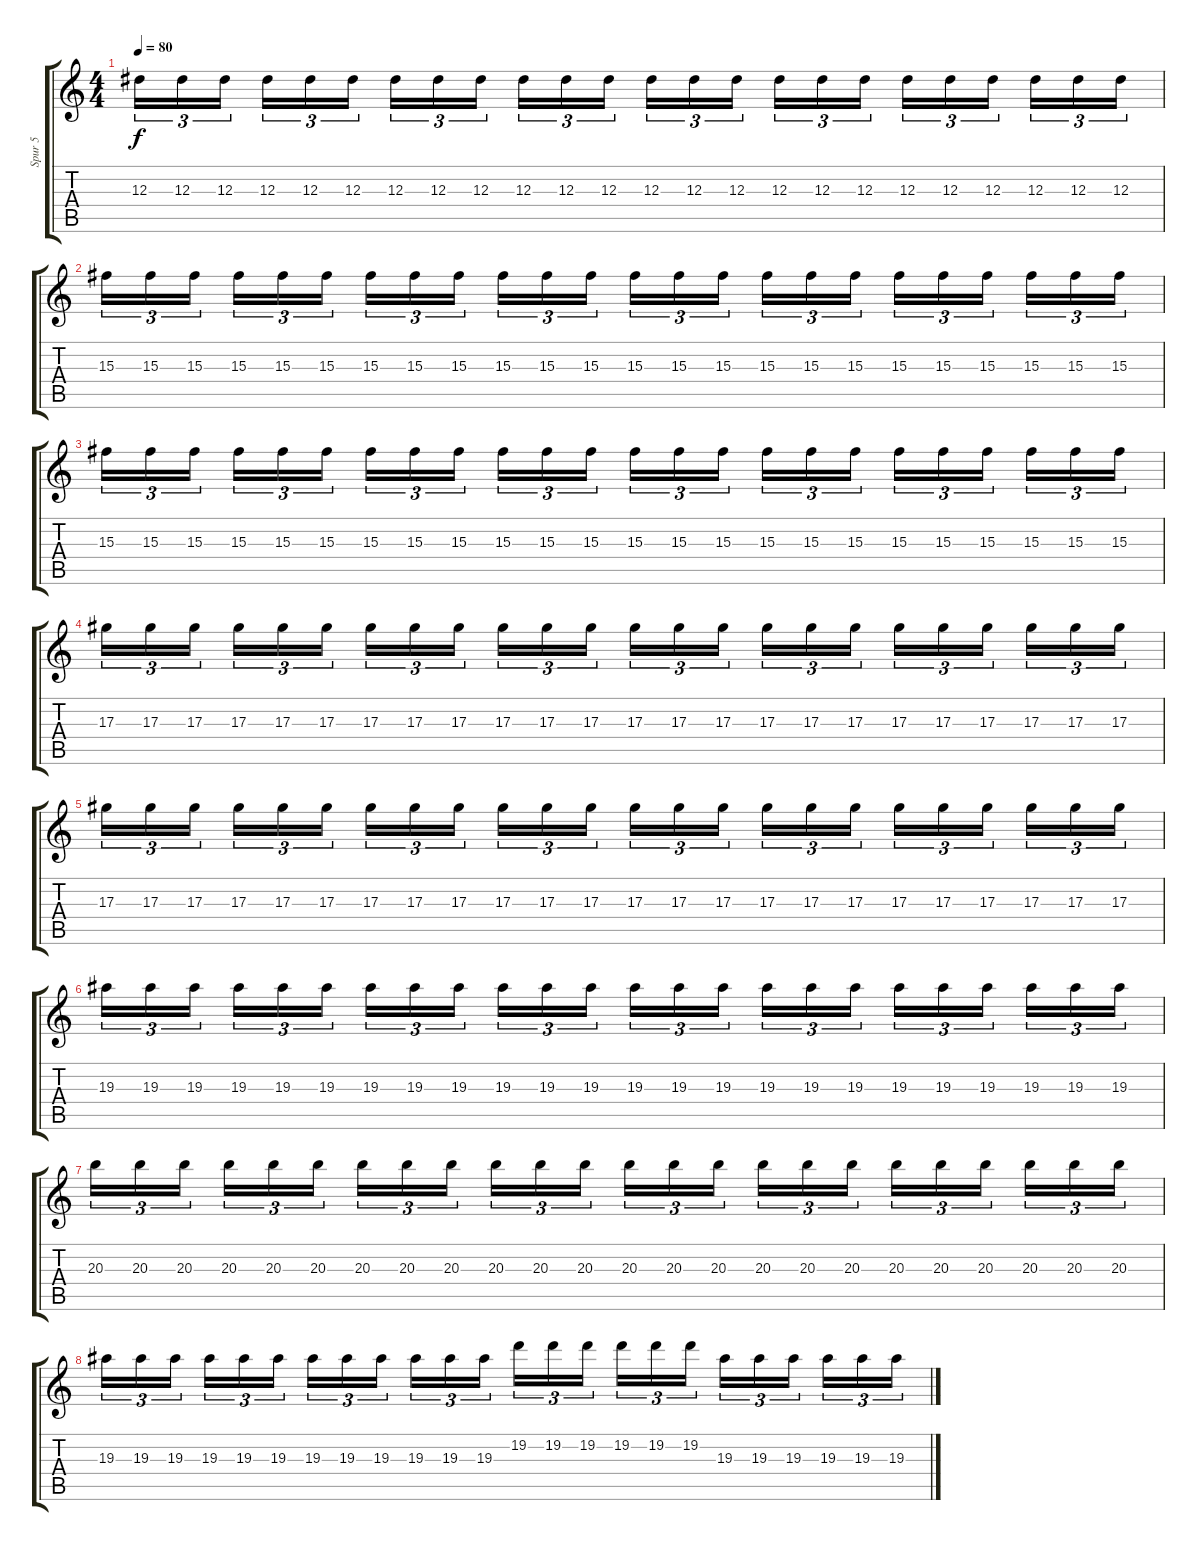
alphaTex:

\track ("Spur 5" "Spur 5") {instrument distortionguitar}
\staff {score tabs}
\tuning (C4 G3 Eb3 Bb2 F2 C2) {hide}
\ts (4 4)
\tempo 80
\clef g2
\ks c
12.3.16{tu (3 2) dy f} 12.3.16{tu (3 2)} 12.3.16{tu (3 2) beam splitsecondary} 12.3.16{tu (3 2)} 12.3.16{tu (3 2)} 12.3.16{tu (3 2)} 12.3.16{tu (3 2)} 12.3.16{tu (3 2)} 12.3.16{tu (3 2) beam splitsecondary} 12.3.16{tu (3 2)} 12.3.16{tu (3 2)} 12.3.16{tu (3 2)} 12.3.16{tu (3 2)} 12.3.16{tu (3 2)} 12.3.16{tu (3 2) beam splitsecondary} 12.3.16{tu (3 2)} 12.3.16{tu (3 2)} 12.3.16{tu (3 2)} 12.3.16{tu (3 2)} 12.3.16{tu (3 2)} 12.3.16{tu (3 2) beam splitsecondary} 12.3.16{tu (3 2)} 12.3.16{tu (3 2)} 12.3.16{tu (3 2)} |
15.3.16{tu (3 2)} 15.3.16{tu (3 2)} 15.3.16{tu (3 2) beam splitsecondary} 15.3.16{tu (3 2)} 15.3.16{tu (3 2)} 15.3.16{tu (3 2)} 15.3.16{tu (3 2)} 15.3.16{tu (3 2)} 15.3.16{tu (3 2) beam splitsecondary} 15.3.16{tu (3 2)} 15.3.16{tu (3 2)} 15.3.16{tu (3 2)} 15.3.16{tu (3 2)} 15.3.16{tu (3 2)} 15.3.16{tu (3 2) beam splitsecondary} 15.3.16{tu (3 2)} 15.3.16{tu (3 2)} 15.3.16{tu (3 2)} 15.3.16{tu (3 2)} 15.3.16{tu (3 2)} 15.3.16{tu (3 2) beam splitsecondary} 15.3.16{tu (3 2)} 15.3.16{tu (3 2)} 15.3.16{tu (3 2)} |
15.3.16{tu (3 2)} 15.3.16{tu (3 2)} 15.3.16{tu (3 2) beam splitsecondary} 15.3.16{tu (3 2)} 15.3.16{tu (3 2)} 15.3.16{tu (3 2)} 15.3.16{tu (3 2)} 15.3.16{tu (3 2)} 15.3.16{tu (3 2) beam splitsecondary} 15.3.16{tu (3 2)} 15.3.16{tu (3 2)} 15.3.16{tu (3 2)} 15.3.16{tu (3 2)} 15.3.16{tu (3 2)} 15.3.16{tu (3 2) beam splitsecondary} 15.3.16{tu (3 2)} 15.3.16{tu (3 2)} 15.3.16{tu (3 2)} 15.3.16{tu (3 2)} 15.3.16{tu (3 2)} 15.3.16{tu (3 2) beam splitsecondary} 15.3.16{tu (3 2)} 15.3.16{tu (3 2)} 15.3.16{tu (3 2)} |
17.3.16{tu (3 2)} 17.3.16{tu (3 2)} 17.3.16{tu (3 2) beam splitsecondary} 17.3.16{tu (3 2)} 17.3.16{tu (3 2)} 17.3.16{tu (3 2)} 17.3.16{tu (3 2)} 17.3.16{tu (3 2)} 17.3.16{tu (3 2) beam splitsecondary} 17.3.16{tu (3 2)} 17.3.16{tu (3 2)} 17.3.16{tu (3 2)} 17.3.16{tu (3 2)} 17.3.16{tu (3 2)} 17.3.16{tu (3 2) beam splitsecondary} 17.3.16{tu (3 2)} 17.3.16{tu (3 2)} 17.3.16{tu (3 2)} 17.3.16{tu (3 2)} 17.3.16{tu (3 2)} 17.3.16{tu (3 2) beam splitsecondary} 17.3.16{tu (3 2)} 17.3.16{tu (3 2)} 17.3.16{tu (3 2)} |
17.3.16{tu (3 2)} 17.3.16{tu (3 2)} 17.3.16{tu (3 2) beam splitsecondary} 17.3.16{tu (3 2)} 17.3.16{tu (3 2)} 17.3.16{tu (3 2)} 17.3.16{tu (3 2)} 17.3.16{tu (3 2)} 17.3.16{tu (3 2) beam splitsecondary} 17.3.16{tu (3 2)} 17.3.16{tu (3 2)} 17.3.16{tu (3 2)} 17.3.16{tu (3 2)} 17.3.16{tu (3 2)} 17.3.16{tu (3 2) beam splitsecondary} 17.3.16{tu (3 2)} 17.3.16{tu (3 2)} 17.3.16{tu (3 2)} 17.3.16{tu (3 2)} 17.3.16{tu (3 2)} 17.3.16{tu (3 2) beam splitsecondary} 17.3.16{tu (3 2)} 17.3.16{tu (3 2)} 17.3.16{tu (3 2)} |
19.3.16{tu (3 2)} 19.3.16{tu (3 2)} 19.3.16{tu (3 2) beam splitsecondary} 19.3.16{tu (3 2)} 19.3.16{tu (3 2)} 19.3.16{tu (3 2)} 19.3.16{tu (3 2)} 19.3.16{tu (3 2)} 19.3.16{tu (3 2) beam splitsecondary} 19.3.16{tu (3 2)} 19.3.16{tu (3 2)} 19.3.16{tu (3 2)} 19.3.16{tu (3 2)} 19.3.16{tu (3 2)} 19.3.16{tu (3 2) beam splitsecondary} 19.3.16{tu (3 2)} 19.3.16{tu (3 2)} 19.3.16{tu (3 2)} 19.3.16{tu (3 2)} 19.3.16{tu (3 2)} 19.3.16{tu (3 2) beam splitsecondary} 19.3.16{tu (3 2)} 19.3.16{tu (3 2)} 19.3.16{tu (3 2)} |
20.3.16{tu (3 2)} 20.3.16{tu (3 2)} 20.3.16{tu (3 2) beam splitsecondary} 20.3.16{tu (3 2)} 20.3.16{tu (3 2)} 20.3.16{tu (3 2)} 20.3.16{tu (3 2)} 20.3.16{tu (3 2)} 20.3.16{tu (3 2) beam splitsecondary} 20.3.16{tu (3 2)} 20.3.16{tu (3 2)} 20.3.16{tu (3 2)} 20.3.16{tu (3 2)} 20.3.16{tu (3 2)} 20.3.16{tu (3 2) beam splitsecondary} 20.3.16{tu (3 2)} 20.3.16{tu (3 2)} 20.3.16{tu (3 2)} 20.3.16{tu (3 2)} 20.3.16{tu (3 2)} 20.3.16{tu (3 2) beam splitsecondary} 20.3.16{tu (3 2)} 20.3.16{tu (3 2)} 20.3.16{tu (3 2)} |
19.3.16{tu (3 2)} 19.3.16{tu (3 2)} 19.3.16{tu (3 2) beam splitsecondary} 19.3.16{tu (3 2)} 19.3.16{tu (3 2)} 19.3.16{tu (3 2)} 19.3.16{tu (3 2)} 19.3.16{tu (3 2)} 19.3.16{tu (3 2) beam splitsecondary} 19.3.16{tu (3 2)} 19.3.16{tu (3 2)} 19.3.16{tu (3 2)} 19.2.16{tu (3 2)} 19.2.16{tu (3 2)} 19.2.16{tu (3 2) beam splitsecondary} 19.2.16{tu (3 2)} 19.2.16{tu (3 2)} 19.2.16{tu (3 2)} 19.3.16{tu (3 2)} 19.3.16{tu (3 2)} 19.3.16{tu (3 2) beam splitsecondary} 19.3.16{tu (3 2)} 19.3.16{tu (3 2)} 19.3.16{tu (3 2)}
